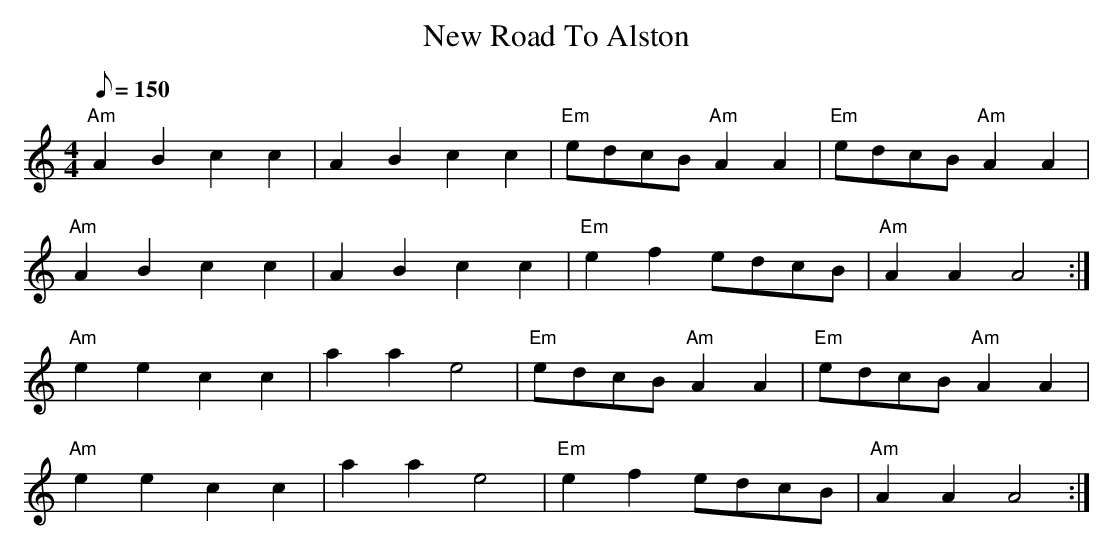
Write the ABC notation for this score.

X:1
T: New Road To Alston
M: 4/4
L: 1/8
Q: 150
K: Amin
"Am" A2B2 c2c2 | A2B2 c2c2 | "Em" edcB "Am" A2A2 | "Em" edcB "Am" A2A2 |
"Am" A2B2 c2c2 | A2B2 c2c2 | "Em" e2f2 edcB | "Am" A2A2 A4  :|
"Am" e2e2 c2c2 | a2a2 e4   | "Em" edcB "Am" A2A2 | "Em" edcB "Am" A2A2 |
"Am" e2e2 c2c2 | a2a2 e4   | "Em" e2f2 edcB | "Am" A2A2 A4  :|
